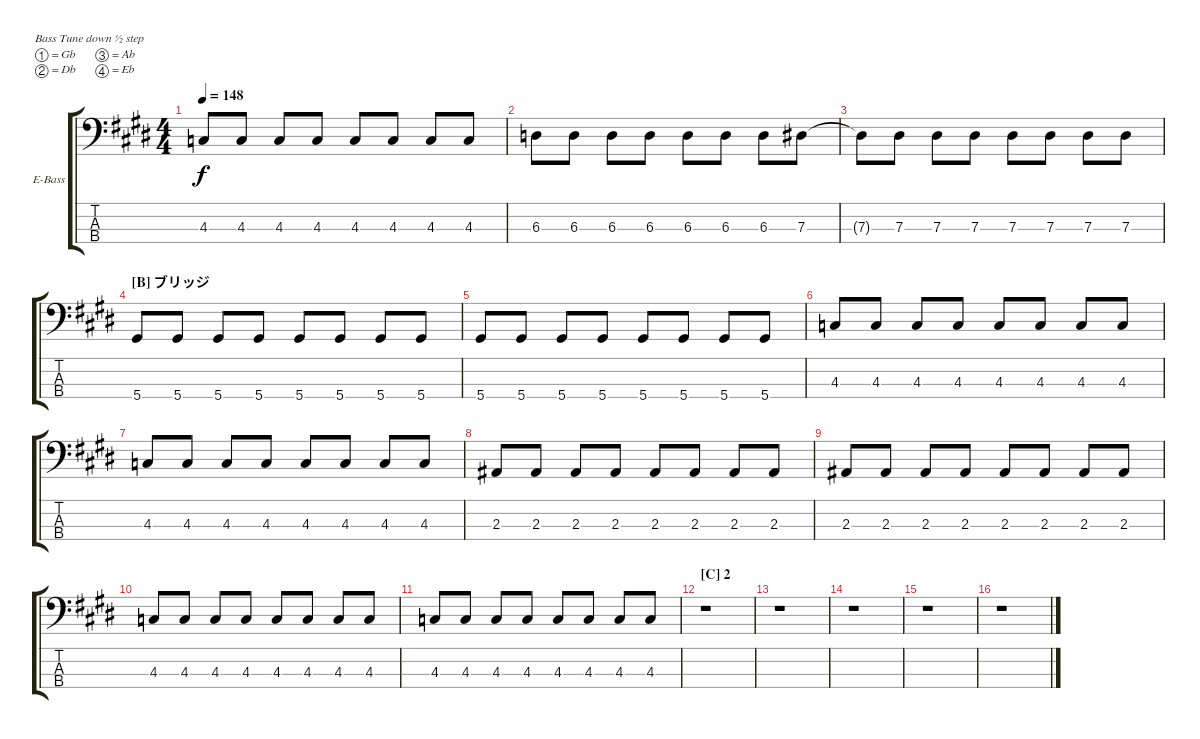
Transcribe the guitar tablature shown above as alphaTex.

\bracketExtendMode groupsimilarinstruments
\firstSystemTrackNameOrientation horizontal
\otherSystemsTrackNameOrientation horizontal
\track ("Satoma" "E-Bass") {instrument electricbassfinger}
\staff {score tabs}
\tuning (Gb2 Db2 Ab1 Eb1)
\ts (4 4)
\tempo 148
\clef f4
\ks e
4.3{t}.8{dy f} 4.3.8 4.3.8 4.3.8 4.3.8 4.3.8 4.3.8 4.3.8 |
6.3.8 6.3.8 6.3.8 6.3.8 6.3.8 6.3.8 6.3.8 7.3.8 |
7.3{t}.8 7.3.8 7.3.8 7.3.8 7.3.8 7.3.8 7.3.8 7.3.8 |
\section ("B" "ブリッジ")
5.4.8 5.4.8 5.4.8 5.4.8 5.4.8 5.4.8 5.4.8 5.4.8 |
5.4.8 5.4.8 5.4.8 5.4.8 5.4.8 5.4.8 5.4.8 5.4.8 |
4.3.8 4.3.8 4.3.8 4.3.8 4.3.8 4.3.8 4.3.8 4.3.8 |
4.3.8 4.3.8 4.3.8 4.3.8 4.3.8 4.3.8 4.3.8 4.3.8 |
2.3.8 2.3.8 2.3.8 2.3.8 2.3.8 2.3.8 2.3.8 2.3.8 |
2.3.8 2.3.8 2.3.8 2.3.8 2.3.8 2.3.8 2.3.8 2.3.8 |
4.3.8 4.3.8 4.3.8 4.3.8 4.3.8 4.3.8 4.3.8 4.3.8 |
4.3.8 4.3.8 4.3.8 4.3.8 4.3.8 4.3.8 4.3.8 4.3.8 |
\section ("C" "2")
r.1 |
r.1 |
r.1 |
r.1 |
r.1
